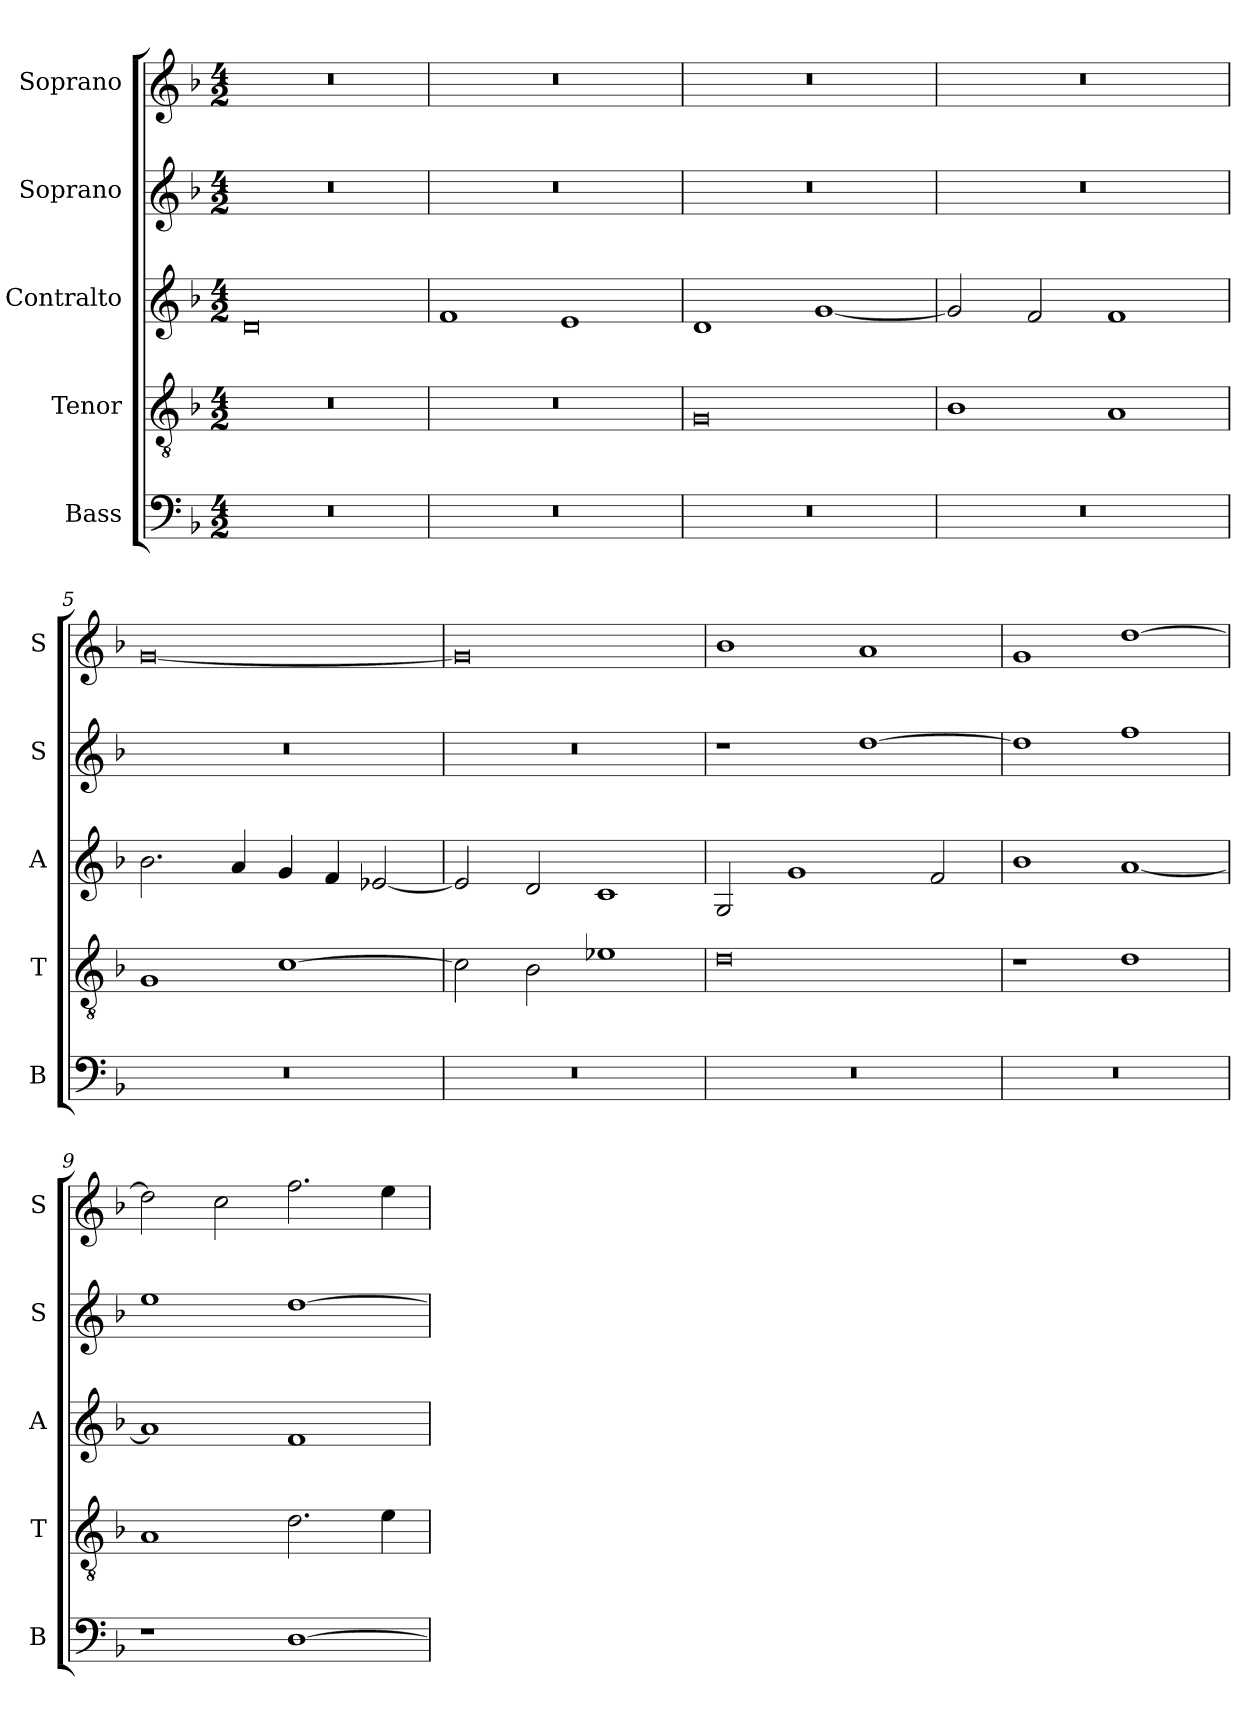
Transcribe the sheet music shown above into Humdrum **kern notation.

**kern	**kern	**kern	**kern	**kern
*part5	*part4	*part3	*part2	*part1
*staff5	*staff4	*staff3	*staff2	*staff1
*I"Bass	*I"Tenor	*I"Contralto	*I"Soprano	*I"Soprano
*I'B	*I'T	*I'A	*I'S	*I'S
*clefF4	*clefGv2	*clefG2	*clefG2	*clefG2
*k[b-]	*k[b-]	*k[b-]	*k[b-]	*k[b-]
*G:dor	*G:dor	*G:dor	*G:dor	*G:dor
*M4/2	*M4/2	*M4/2	*M4/2	*M4/2
=1	=1	=1	=1	=1
0r	0r	0d	0r	0r
=2	=2	=2	=2	=2
0r	0r	1f	0r	0r
.	.	1e	.	.
=3	=3	=3	=3	=3
0r	0G	1d	0r	0r
.	.	[1g	.	.
=4	=4	=4	=4	=4
0r	1B-	2g]	0r	0r
.	.	2f	.	.
.	1A	1f	.	.
=5	=5	=5	=5	=5
0r	1G	2.b-	0r	[0g
.	.	4a	.	.
.	[1c	4g	.	.
.	.	4f	.	.
.	.	[2e-X	.	.
=6	=6	=6	=6	=6
0r	2c]	2e-]	0r	0g]
.	2B-	2d	.	.
.	1e-X	1c	.	.
=7	=7	=7	=7	=7
0r	0d	2G	1r	1b-
.	.	1g	.	.
.	.	.	[1dd	1a
.	.	2f	.	.
=8	=8	=8	=8	=8
0r	1r	1b-	1dd]	1g
.	1d	[1a	1ff	[1dd
=9	=9	=9	=9	=9
1r	1A	1a]	1ee	2dd]
.	.	.	.	2cc
[1D	2.d	1f	[1dd	2.ff
.	4e	.	.	4ee
=	=	=	=	=
*-	*-	*-	*-	*-
